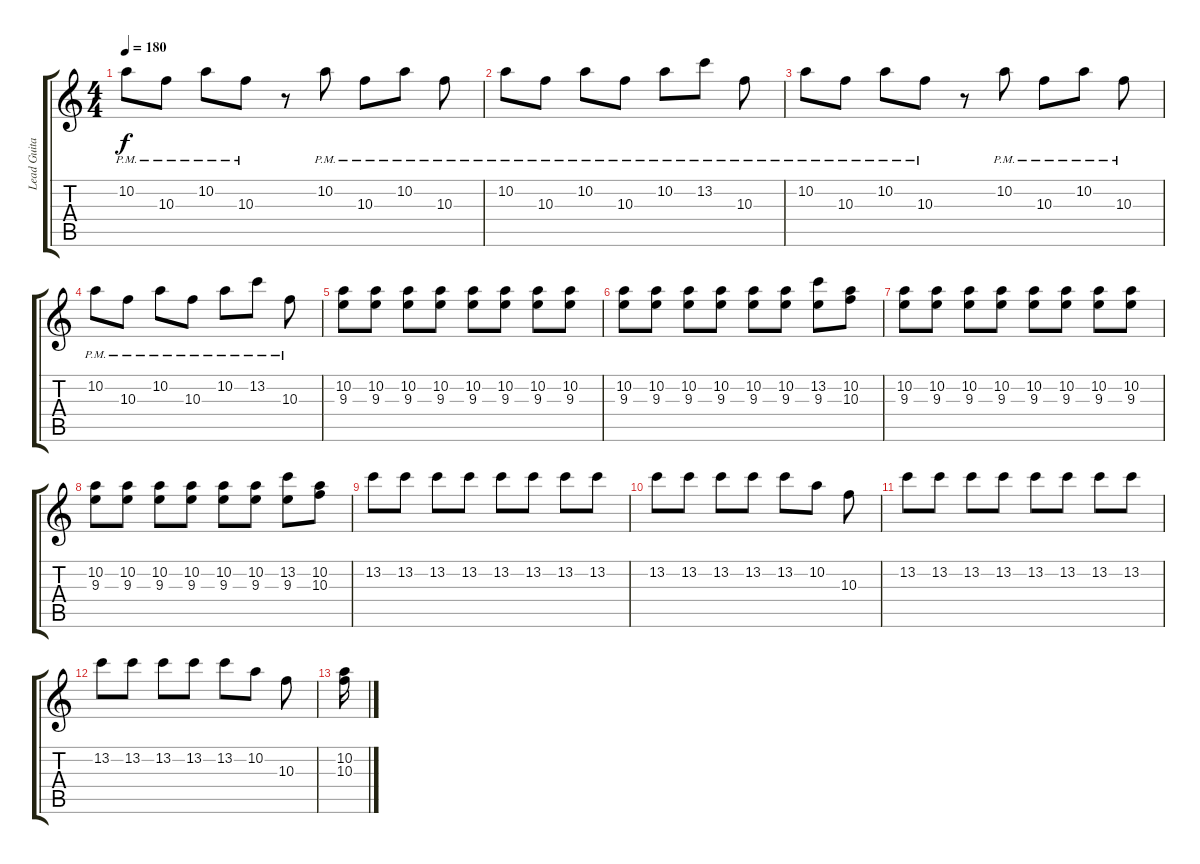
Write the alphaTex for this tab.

\track ("Lead Guitar(Chris)" "Lead Guita") {instrument distortionguitar}
\staff {score tabs}
\tuning (E4 B3 G3 D3 A2 D2) {hide}
\ts (4 4)
\tempo 180
\clef g2
\ks c
10.2{pm}.8{dy f} 10.3{pm}.8 10.2{pm}.8 10.3{pm}.8 r.8 10.2{pm}.8 10.3{pm}.8 10.2{pm}.8 10.3{pm}.8 |
10.2{pm}.8 10.3{pm}.8 10.2{pm}.8 10.3{pm}.8 10.2{pm}.8 13.2{pm}.8 10.3{pm}.8 |
10.2{pm}.8 10.3{pm}.8 10.2{pm}.8 10.3{pm}.8 r.8 10.2{pm}.8 10.3{pm}.8 10.2{pm}.8 10.3{pm}.8 |
10.2{pm}.8 10.3{pm}.8 10.2{pm}.8 10.3{pm}.8 10.2{pm}.8 13.2{pm}.8 10.3{pm}.8 |
(10.2 9.3).8 (10.2 9.3).8 (10.2 9.3).8 (10.2 9.3).8 (10.2 9.3).8 (10.2 9.3).8 (10.2 9.3).8 (10.2 9.3).8 |
(10.2 9.3).8 (10.2 9.3).8 (10.2 9.3).8 (10.2 9.3).8 (10.2 9.3).8 (10.2 9.3).8 (13.2 9.3).8 (10.2 10.3).8 |
(10.2 9.3).8 (10.2 9.3).8 (10.2 9.3).8 (10.2 9.3).8 (10.2 9.3).8 (10.2 9.3).8 (10.2 9.3).8 (10.2 9.3).8 |
(10.2 9.3).8 (10.2 9.3).8 (10.2 9.3).8 (10.2 9.3).8 (10.2 9.3).8 (10.2 9.3).8 (13.2 9.3).8 (10.2 10.3).8 |
13.2.8 13.2.8 13.2.8 13.2.8 13.2.8 13.2.8 13.2.8 13.2.8 |
13.2.8 13.2.8 13.2.8 13.2.8 13.2.8 10.2.8 10.3.8 |
13.2.8 13.2.8 13.2.8 13.2.8 13.2.8 13.2.8 13.2.8 13.2.8 |
13.2.8 13.2.8 13.2.8 13.2.8 13.2.8 10.2.8 10.3.8 |
(10.2 10.3).16
